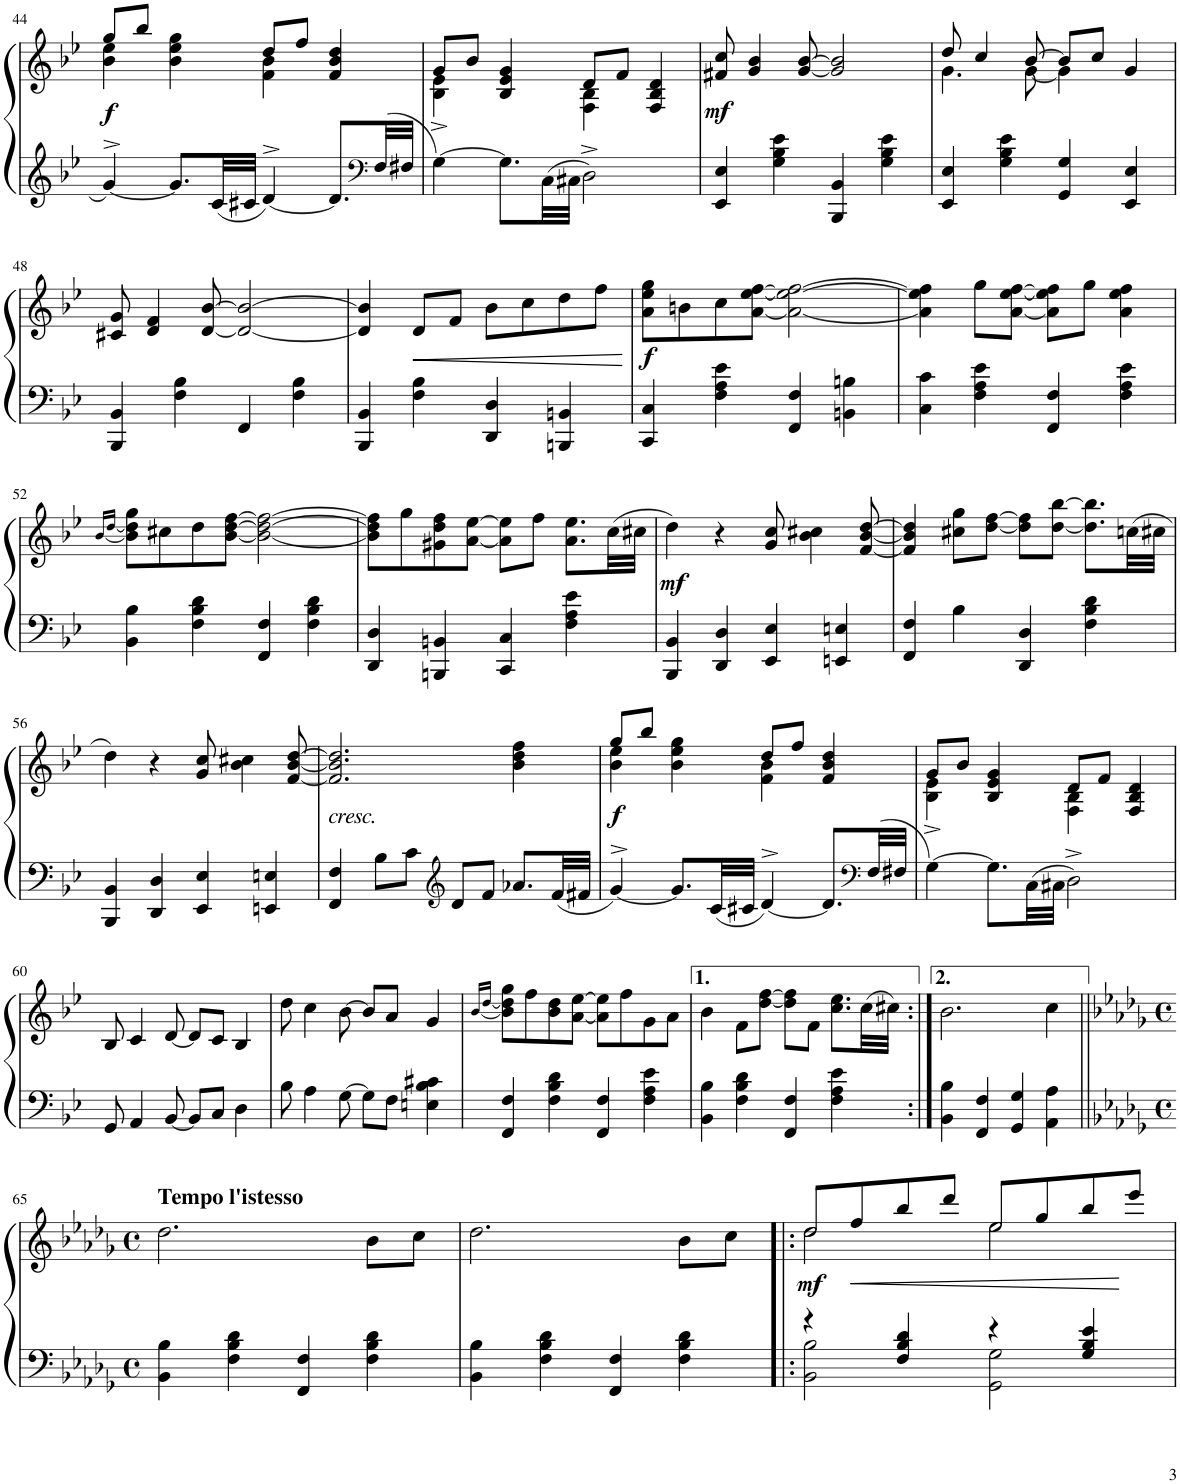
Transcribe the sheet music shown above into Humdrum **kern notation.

**kern	**kern	**dynam
*part1	*part1	*part1
*staff2	*staff1	*staff1/2
*I"Piano	*	*
*I'Pno.	*	*
!!LO:PB:g=z
*clefG2	*clefG2	*
*k[b-e-]	*k[b-e-]	*
*M4/4	*M4/4	*
*met(c)	*met(c)	*
=44	=44	=44
*	*^	*
!	!	!	!LO:DY:b
[4g^>/	4b-\ 4ee-\	8gg/L	f
.	.	8bb-/J	.
8.g/L]	4b-\ 4ee-\ 4gg\	4ryy	.
32c/LL	.	.	.
32c#X/JJJ	.	.	.
[4d^>/	4f\ 4b-\	8dd/L	.
.	.	8ff/J	.
8.d/L]	4f/ 4b-/ 4dd/	4ryy	.
*clefF4	*	*	*
32F/LL	.	.	.
32F#X/JJJ	.	.	.
=45	=45	=45	=45
[4G^\	4B-\ 4e-\	8g/L	.
.	.	8b-/J	.
8.G\L]	4B-/ 4e-/ 4g/	4ryy	.
32C\LL	.	.	.
32C#X\JJJ	.	.	.
2D^>\	4F\ 4B-\	8d/L	.
.	.	8f/J	.
.	4F/ 4B-/ 4d/	4ryy	.
=46	=46	=46	=46
!	!	!	!LO:DY:b
*	*v	*v	*
4EE-/ 4E-/	8f#X/ 8cc/	mf
.	4g/ 4b-/	.
4G\ 4B-\ 4e-\	.	.
.	[8g/ [8b-/	.
4BBB-/ 4BB-/	2g/] 2b-/]	.
4G\ 4B-\ 4e-\	.	.
=47	=47	=47
*	*^	*
4EE-/ 4E-/	8dd/	4.g\	.
.	4cc/	.	.
4G\ 4B-\ 4e-\	.	.	.
.	[8b-/	[8g\	.
4GG/ 4G/	8b-/L]	4g\]	.
.	8cc/J	.	.
4EE-/ 4E-/	4g/	4ryy	.
*	*v	*v	*
!!LO:LB:g=z
=48	=48	=48
4BBB-/ 4BB-/	8c#X/ 8g/	.
.	4d/ 4f/	.
4F\ 4B-\	.	.
.	[8d/ [8b-/	.
4FF/	2d/_ 2b-/_	.
4F\ 4B-\	.	.
=49	=49	=49
4BBB-/ 4BB-/	4d/] 4b-/]	.
!	!	!LO:HP:b
4F\ 4B-\	8d/L	<
.	8f/J	.
4DD/ 4D/	8b-\L	.
.	8cc\	.
4BBBn/ 4BBn/	8dd\	.
.	8ff\J	.
.	.	[
=50	=50	=50
!	!	!LO:DY:b
4CC/ 4C/	8a\ 8ee-\ 8gg\L	f
.	8bn\	.
4F\ 4A\ 4e-\	8cc\	.
.	[8a\ [8ee-\ [8ff\J	.
4FF/ 4F/	2a\_ 2ee-\_ 2ff\_	.
4BBn\ 4Bn\	.	.
=51	=51	=51
4C\ 4c\	4a\] 4ee-\] 4ff\]	.
4F\ 4A\ 4e-\	8gg\L	.
.	[8a\ [8ee-\ [8ff\J	.
4FF/ 4F/	8a\] 8ee-\] 8ff\]L	.
.	8gg\J	.
4F\ 4A\ 4e-\	4a\ 4ee-\ 4ff\	.
!!LO:LB:g=z
=52	=52	=52
.	[<16qb-/LL	.
.	[<16qdd/JJ	.
4BB-\ 4B-\	8b-\] 8dd\] 8gg\L	.
.	8cc#X\	.
4F\ 4B-\ 4d\	8dd\	.
.	[8b-\ [8dd\ [8ff\J	.
4FF/ 4F/	2b-\_ 2dd\_ 2ff\_	.
4F\ 4B-\ 4d\	.	.
=53	=53	=53
4DD/ 4D/	8b-\] 8dd\] 8ff\]L	.
.	8gg\	.
4BBBn/ 4BBn/	8g#X\ 8dd\ 8ff\	.
.	[8a\ [8ee-\J	.
4CC/ 4C/	8a\] 8ee-\]L	.
.	8ff\J	.
4F\ 4A\ 4e-\	8.a\ 8.ee-\L	.
.	(32cc\LL	.
.	32cc#X\JJJ	.
=54	=54	=54
!	!	!LO:DY:b
4BBB-/ 4BB-/	4dd\)	mf
4DD/ 4D/	4r	.
4EE-/ 4E-/	8g/ 8cc/	.
.	4b-\ 4cc#X\	.
4EEn/ 4En/	.	.
.	[8f/ [8b-/ [8dd/	.
=55	=55	=55
4FF/ 4F/	4f/] 4b-/] 4dd/]	.
4B-\	8cc#X\ 8gg\L	.
.	[8dd\ [8ff\J	.
4DD/ 4D/	8dd\] 8ff\]L	.
.	[8dd\ [8bb-\J	.
4F\ 4B-\ 4d\	8.dd\] 8.bb-\]L	.
.	(32ccn\LL	.
.	32cc#X\JJJ	.
!!LO:LB:g=z
=56	=56	=56
4BBB-/ 4BB-/	4dd\)	.
4DD/ 4D/	4r	.
4EE-/ 4E-/	8g/ 8cc/	.
.	4b-\ 4cc#X\	.
4EEn/ 4En/	.	.
.	[8f/ [8b-/ [8dd/	.
=57	=57	=57
!	!LO:TX:b:i:t=cresc.	!
4FF/ 4F/	2.f/] 2.b-/] 2.dd/]	.
8B-\L	.	.
8c\J	.	.
*clefG2	*	*
8d/L	.	.
8f/J	.	.
8.a-X/L	4b-\ 4dd\ 4ff\	.
32f/LL	.	.
32f#X/JJJ	.	.
=58	=58	=58
*	*^	*
!	!	!	!LO:DY:b
[4g^>/	4b-\ 4ee-\	8gg/L	f
.	.	8bb-/J	.
8.g/L]	4b-\ 4ee-\ 4gg\	4ryy	.
32c/LL	.	.	.
32c#X/JJJ	.	.	.
[4d^>/	4f\ 4b-\	8dd/L	.
.	.	8ff/J	.
8.d/L]	4f/ 4b-/ 4dd/	4ryy	.
*clefF4	*	*	*
32F/LL	.	.	.
32F#X/JJJ	.	.	.
=59	=59	=59	=59
[4G^\	4B-\ 4e-\	8g/L	.
.	.	8b-/J	.
8.G\L]	4B-/ 4e-/ 4g/	4ryy	.
32C\LL	.	.	.
32C#X\JJJ	.	.	.
2D^>\	4F\ 4B-\	8d/L	.
.	.	8f/J	.
.	4F/ 4B-/ 4d/	4ryy	.
*	*v	*v	*
!!LO:LB:g=z
=60	=60	=60
8GG/	8B-/	.
4AA/	4c/	.
[8BB-/	[8d/	.
8BB-/L]	8d/L]	.
8C/J	8c/J	.
4D\	4B-/	.
=61	=61	=61
8B-\	8dd\	.
4A\	4cc\	.
[8G\	[8b-\	.
8G\L]	8b-/L]	.
8F\J	8a/J	.
4En\ 4B-\ 4c#X\	4g/	.
=62	=62	=62
.	[<16qb-/LL	.
.	[<16qdd/JJ	.
4FF/ 4F/	8b-\] 8dd\] 8gg\L	.
.	8ff\	.
4F\ 4B-\ 4d\	8b-\ 8dd\	.
.	[8a\ [8ee-\J	.
4FF/ 4F/	8a\] 8ee-\]L	.
.	8ff\	.
4F\ 4A\ 4e-\	8g\	.
.	8a\J	.
=63	=63	=63
4BB-\ 4B-\	4b-\	.
4F\ 4B-\ 4d\	8f\L	.
.	[8dd\ [8ff\J	.
4FF/ 4F/	8dd\] 8ff\]L	.
.	8f\J	.
4F\ 4A\ 4e-\	8.cc\ 8.ee-\L	.
.	(32cc\LL	.
.	32cc#X\JJJ)	.
=64:|!	=64:|!	=64:|!
4BB-\ 4B-\	2.b-\	.
4FF/ 4F/	.	.
4GG/ 4G/	.	.
4AA\ 4A\	4cc\	.
!!LO:LB:g=z
=65||	=65||	=65||
*k[b-e-a-d-g-]	*k[b-e-a-d-g-]	*
*M4/4	*M4/4	*
*met(c)	*met(c)	*
!	!LO:TX:a:B:t=Tempo l'istesso	!
4BB-\ 4B-\	2.dd-\	.
4F\ 4B-\ 4d-\	.	.
4FF/ 4F/	.	.
4F\ 4B-\ 4d-\	8b-\L	.
.	8cc\J	.
=66	=66	=66
4BB-\ 4B-\	2.dd-\	.
4F\ 4B-\ 4d-\	.	.
4FF/ 4F/	.	.
4F\ 4B-\ 4d-\	8b-\L	.
.	8cc\J	.
=67!|:	=67!|:	=67!|:
*^	*	*
!	!	!LO:N:head=open	!LO:DY:b
*	*	*^	*
4r	2BB-\ 2B-\	8dd-/L	2dd-\	mf
!	!	!	!	!LO:HP:b
.	.	8ff/	.	<
4F/ 4B-/ 4d-/	.	8bb-/	.	.
.	.	8ddd-/J	.	.
!	!	!LO:N:head=open	!	!
4r	2GG-\ 2G-\	8ee-/L	2ee-\	.
.	.	8gg-/	.	.
4G-/ 4B-/ 4e-/	.	8bb-/	.	.
.	.	8eee-/J	.	[
*v	*v	*	*	*
*	*v	*v	*
=	=	=
*-	*-	*-
